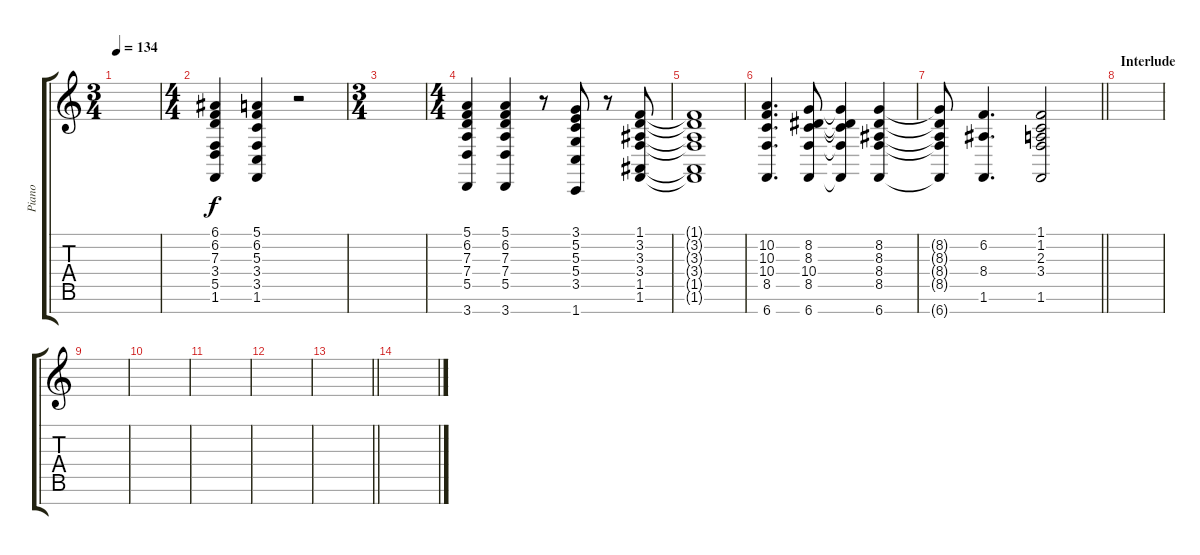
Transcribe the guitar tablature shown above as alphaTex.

\track ("Piano" "Piano") {instrument acousticgrandpiano}
\staff {score tabs}
\tuning (E4 B3 G3 D3 A2 E2 B1) {hide}
\ts (3 4)
\tempo 134
\clef g2
\ks c
|
\ts (4 4)
(6.1 6.2 7.3 3.4 5.5 1.6).4 (5.1 6.2 5.3 3.4 3.5 1.6).4 r.2 |
\ts (3 4)
|
\ts (4 4)
(5.1 6.2 7.3 7.4 5.5 3.7).4 (5.1 6.2 7.3 7.4 5.5 3.7).4 r.8 (3.1 5.2 5.3 5.4 3.5 1.7).8 r.8 (1.1 3.2 3.3 3.4 1.5 1.6).8 |
(1.1{t} 3.2{t} 3.3{t} 3.4{t} 1.5{t} 1.6{t}).1 |
(10.2 10.3 10.4 8.5 6.7).4{d} (8.2 8.3 10.4 8.5 6.7).8 (8.2{t} 8.3{t} 10.4{t} 8.5{t} 6.7{t}).4 (8.2 8.3 8.4 8.5 6.7).4 |
\barLineRight lightlight
(8.2{t} 8.3{t} 8.4{t} 8.5{t} 6.7{t}).8 (6.2 8.4 1.6).4{d} (1.1 1.2 2.3 3.4 1.6).2 |
\section ("" "Interlude")
|
|
|
|
|
\barLineRight lightlight
|
\section ("" "")
